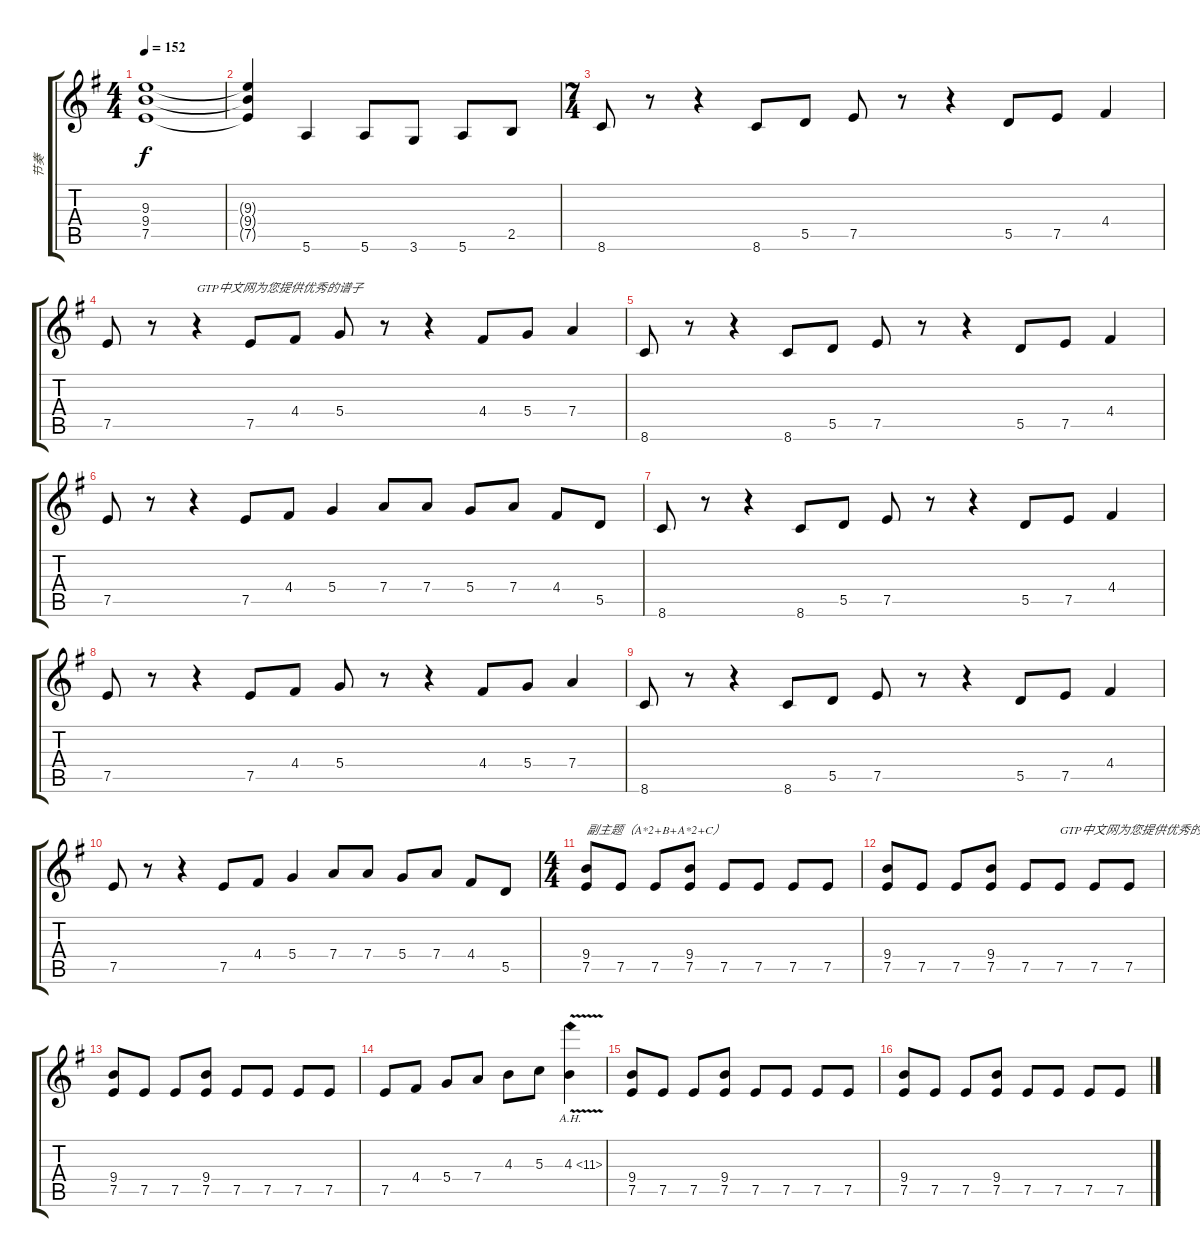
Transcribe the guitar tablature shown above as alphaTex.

\track ("节奏" "节奏") {instrument distortionguitar}
\staff {score tabs}
\tuning (E4 B3 G3 D3 A2 E2) {hide}
\ts (4 4)
\tempo 152
\clef g2
\ks g
(9.3 9.4 7.5).1{dy f} |
(9.3{t} 9.4{t} 7.5{t}).4 5.6.4 5.6.8 3.6.8 5.6.8 2.5.8 |
\ts (7 4)
8.6.8 r.8 r.4 8.6.8 5.5.8 7.5.8 r.8 r.4 5.5.8 7.5.8 4.4.4 |
7.5.8 r.8 r.4{txt "GTP中文网为您提供优秀的谱子"} 7.5.8 4.4.8 5.4.8 r.8 r.4 4.4.8 5.4.8 7.4.4 |
8.6.8 r.8 r.4 8.6.8 5.5.8 7.5.8 r.8 r.4 5.5.8 7.5.8 4.4.4 |
7.5.8 r.8 r.4 7.5.8 4.4.8 5.4.4 7.4.8 7.4.8 5.4.8 7.4.8 4.4.8 5.5.8 |
8.6.8 r.8 r.4 8.6.8 5.5.8 7.5.8 r.8 r.4 5.5.8 7.5.8 4.4.4 |
7.5.8 r.8 r.4 7.5.8 4.4.8 5.4.8 r.8 r.4 4.4.8 5.4.8 7.4.4 |
8.6.8 r.8 r.4 8.6.8 5.5.8 7.5.8 r.8 r.4 5.5.8 7.5.8 4.4.4 |
7.5.8 r.8 r.4 7.5.8 4.4.8 5.4.4 7.4.8 7.4.8 5.4.8 7.4.8 4.4.8 5.5.8 |
\ts (4 4)
(9.4 7.5).8{txt "副主题（A*2+B+A*2+C）"} 7.5.8 7.5.8 (9.4 7.5).8 7.5.8 7.5.8 7.5.8 7.5.8 |
(9.4 7.5).8 7.5.8 7.5.8 (9.4 7.5).8 7.5.8 7.5.8{txt "GTP中文网为您提供优秀的谱子"} 7.5.8 7.5.8 |
(9.4 7.5).8 7.5.8 7.5.8 (9.4 7.5).8 7.5.8 7.5.8 7.5.8 7.5.8 |
7.5.8 4.4.8 5.4.8 7.4.8 4.3.8 5.3.8 4.3{ah 7 v}.4 |
(9.4 7.5).8 7.5.8 7.5.8 (9.4 7.5).8 7.5.8 7.5.8 7.5.8 7.5.8 |
(9.4 7.5).8 7.5.8 7.5.8 (9.4 7.5).8 7.5.8 7.5.8 7.5.8 7.5.8
